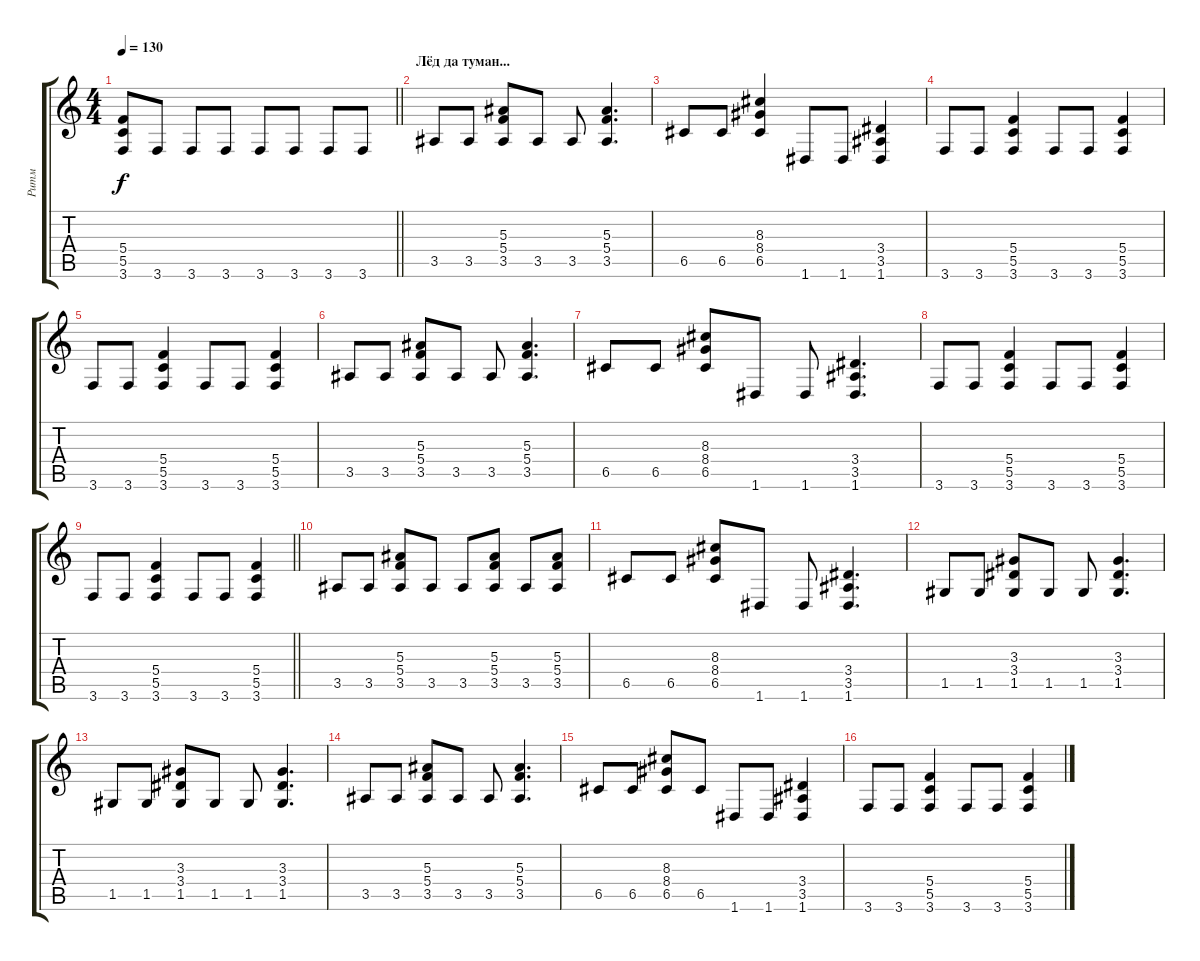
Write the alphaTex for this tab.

\track ("Ритм" "Ритм") {instrument overdrivenguitar}
\staff {score tabs}
\tuning (D4 A3 F3 C3 G2 D2) {hide}
\ts (4 4)
\tempo 130
\clef g2
\barLineRight lightlight
\ks c
(5.4 5.5 3.6).8{dy f} 3.6.8 3.6.8 3.6.8 3.6.8 3.6.8 3.6.8 3.6.8 |
\section ("" "Лёд да туман...")
3.5.8 3.5.8 (5.3 5.4 3.5).8 3.5.8 3.5.8 (5.3 5.4 3.5).4{d} |
6.5.8 6.5.8 (8.3 8.4 6.5).4 1.6.8 1.6.8 (3.4 3.5 1.6).4 |
3.6.8 3.6.8 (5.4 5.5 3.6).4 3.6.8 3.6.8 (5.4 5.5 3.6).4 |
3.6.8 3.6.8 (5.4 5.5 3.6).4 3.6.8 3.6.8 (5.4 5.5 3.6).4 |
3.5.8 3.5.8 (5.3 5.4 3.5).8 3.5.8 3.5.8 (5.3 5.4 3.5).4{d} |
6.5.8 6.5.8 (8.3 8.4 6.5).8 1.6.8 1.6.8 (3.4 3.5 1.6).4{d} |
3.6.8 3.6.8 (5.4 5.5 3.6).4 3.6.8 3.6.8 (5.4 5.5 3.6).4 |
\barLineRight lightlight
3.6.8 3.6.8 (5.4 5.5 3.6).4 3.6.8 3.6.8 (5.4 5.5 3.6).4 |
3.5.8 3.5.8 (5.3 5.4 3.5).8 3.5.8 3.5.8 (5.3 5.4 3.5).8 3.5.8 (5.3 5.4 3.5).8 |
6.5.8 6.5.8 (8.3 8.4 6.5).8 1.6.8 1.6.8 (3.4 3.5 1.6).4{d} |
1.5.8 1.5.8 (3.3 3.4 1.5).8 1.5.8 1.5.8 (3.3 3.4 1.5).4{d} |
1.5.8 1.5.8 (3.3 3.4 1.5).8 1.5.8 1.5.8 (3.3 3.4 1.5).4{d} |
3.5.8 3.5.8 (5.3 5.4 3.5).8 3.5.8 3.5.8 (5.3 5.4 3.5).4{d} |
6.5.8 6.5.8 (8.3 8.4 6.5).8 6.5.8 1.6.8 1.6.8 (3.4 3.5 1.6).4 |
3.6.8 3.6.8 (5.4 5.5 3.6).4 3.6.8 3.6.8 (5.4 5.5 3.6).4
